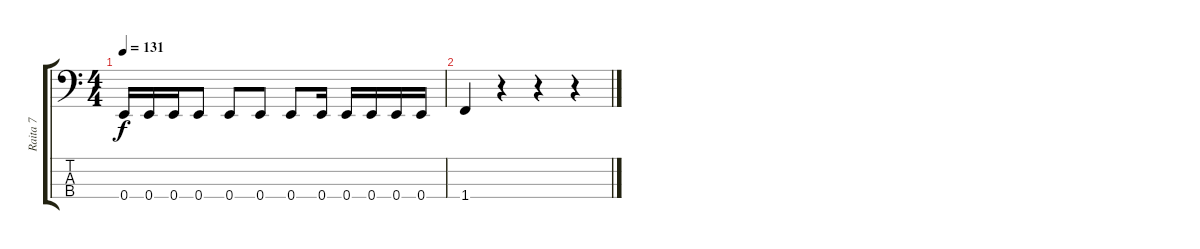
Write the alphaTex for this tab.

\track ("Raita 7" "Raita 7") {instrument electricbassfinger}
\staff {score tabs}
\tuning (G2 D2 A1 E1) {hide}
\ts (4 4)
\tempo 131
\clef f4
\ks c
0.4.16{dy f} 0.4.16 0.4.16 0.4.8 0.4.8 0.4.8 0.4.8 0.4.16 0.4.16 0.4.16 0.4.16 0.4.16 |
1.4.4 r.4 r.4 r.4
